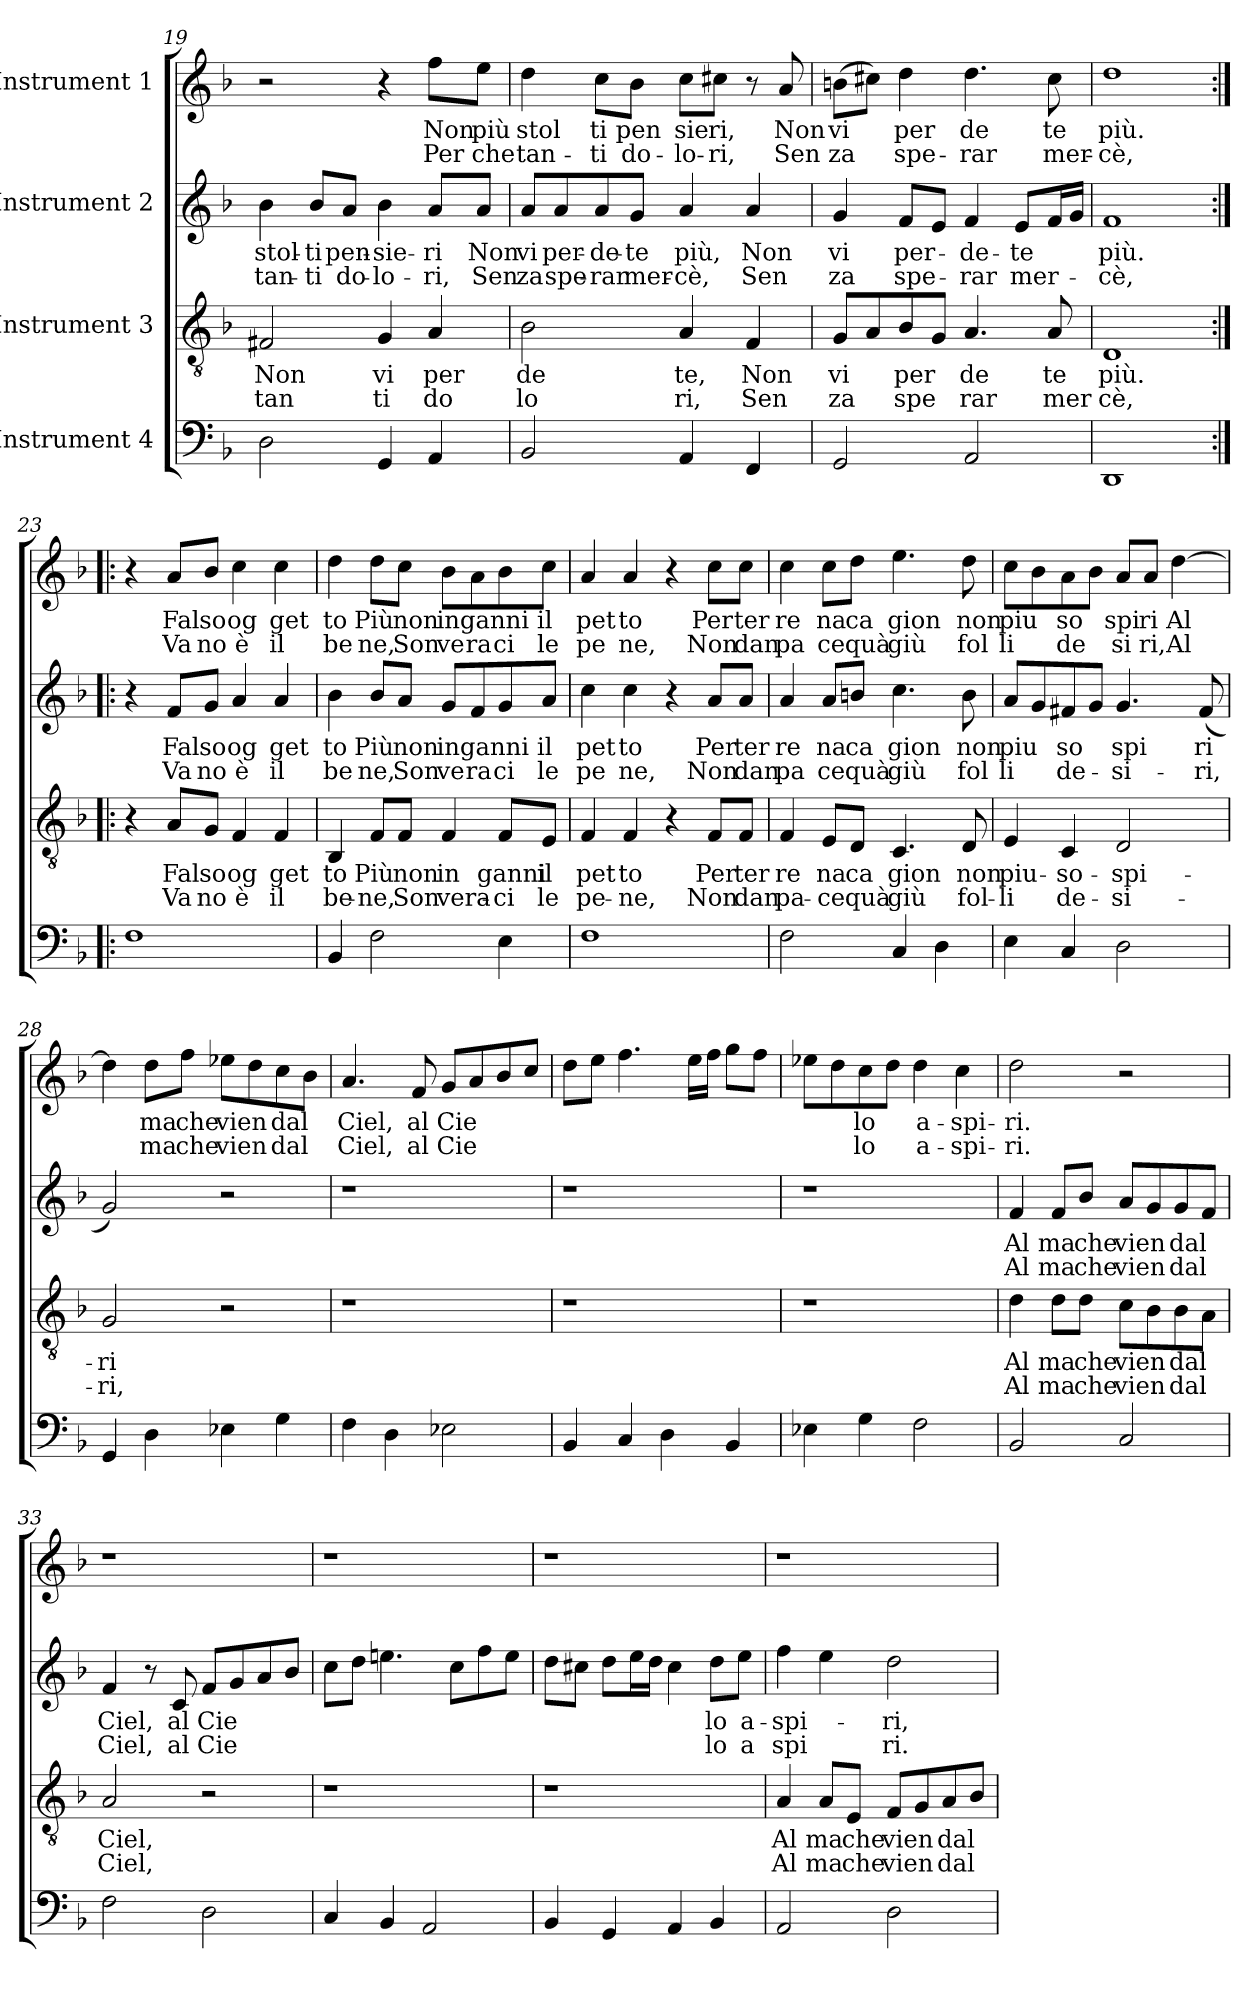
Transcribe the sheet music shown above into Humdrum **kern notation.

**kern	**kern	**text	**text	**kern	**text	**text	**kern	**text	**text
*part4	*part3	*part3	*part3	*part2	*part2	*part2	*part1	*part1	*part1
*staff4	*staff3	*staff3	*staff3	*staff2	*staff2	*staff2	*staff1	*staff1	*staff1
*I"Instrument 4	*I"Instrument 3	*	*	*I"Instrument 2	*	*	*I"Instrument 1	*	*
!!LO:PB:g=z
*clefF4	*clefGv2	*	*	*clefG2	*	*	*clefG2	*	*
*k[b-]	*k[b-]	*	*	*k[b-]	*	*	*k[b-]	*	*
*F:	*F:	*	*	*F:	*	*	*F:	*	*
=19	=19	=19	=19	=19	=19	=19	=19	=19	=19
!	!	!LO:LY:b	!LO:LY:b	!	!LO:LY:b	!LO:LY:b	!	!	!
2D\	2F#X/	Non	tan	4b-\	stol-	-tan-	2r	.	.
!	!	!	!	!	!LO:LY:b	!LO:LY:b	!	!	!
.	.	.	.	8b-/L	-ti	ti	.	.	.
!	!	!	!	!	!LO:LY:b	!LO:LY:b	!	!	!
.	.	.	.	8a/J	pen-	-do-	.	.	.
!	!	!LO:LY:b	!LO:LY:b	!	!LO:LY:b	!LO:LY:b	!	!	!
4GG/	4G/	vi	ti	4b-\	-sie-	-lo-	4r	.	.
!	!	!LO:LY:b	!LO:LY:b	!	!LO:LY:b	!LO:LY:b	!	!LO:LY:b	!LO:LY:b
4AA/	4A/	per	do	8a/L	-ri	ri,	8ff\L	Non	Per
!	!	!	!	!	!LO:LY:b	!LO:LY:b	!	!LO:LY:b	!LO:LY:b
.	.	.	.	8a/J	Non	Sen	8ee\J	-più	che
=20	=20	=20	=20	=20	=20	=20	=20	=20	=20
!	!	!LO:LY:b	!LO:LY:b	!	!LO:LY:b	!LO:LY:b	!	!LO:LY:b	!LO:LY:b
2BB-/	2B-\	de	lo	8a/L	-vi	za	4dd\	stol	tan-
!	!	!	!	!	!LO:LY:b	!LO:LY:b	!	!	!
.	.	.	.	8a/	per-	-spe-	.	.	.
!	!	!	!	!	!LO:LY:b	!LO:LY:b	!	!LO:LY:b	!LO:LY:b
.	.	.	.	8a/	-de-	-rar	8cc\L	-ti	ti
!	!	!	!	!	!LO:LY:b	!LO:LY:b	!	!LO:LY:b	!LO:LY:b
.	.	.	.	8g/J	te	mer-	8b-\J	pen	do-
!	!	!LO:LY:b	!LO:LY:b	!	!LO:LY:b	!LO:LY:b	!	!LO:LY:b	!LO:LY:b
4AA/	4A/	te,	ri,	4a/	-più,	cè,	8cc\L	-sie	lo-
!	!	!	!	!	!	!	!	!LO:LY:b	!LO:LY:b
.	.	.	.	.	.	.	8cc#X\J	-ri,	ri,
!	!	!LO:LY:b	!LO:LY:b	!	!LO:LY:b	!LO:LY:b	!	!	!
4FF/	4F/	Non	Sen	4a/	Non	Sen	8r	.	.
!	!	!	!	!	!	!	!	!LO:LY:b	!LO:LY:b
.	.	.	.	.	.	.	8a/	Non	Sen
=21	=21	=21	=21	=21	=21	=21	=21	=21	=21
!	!	!LO:LY:b	!LO:LY:b	!	!LO:LY:b	!LO:LY:b	!	!LO:LY:b	!LO:LY:b
2GG/	8G/L	vi	za	4g/	-vi	za	(>8bn\L	-vi	za
.	8A/	.	.	.	.	.	8cc#X\J)	.	.
!	!	!LO:LY:b	!LO:LY:b	!	!LO:LY:b	!LO:LY:b	!	!LO:LY:b	!LO:LY:b
.	8B-/	per	spe	8f/L	per-	-spe-	4dd\	per	spe-
.	8G/J	.	.	8e/J	.	.	.	.	.
!	!	!LO:LY:b	!LO:LY:b	!	!LO:LY:b	!LO:LY:b	!	!LO:LY:b	!LO:LY:b
2AA/	4.A/	de	rar	4f/	-de-	-rar	4.dd\	-de	rar
!	!	!	!	!	!LO:LY:b	!LO:LY:b	!	!	!
.	.	.	.	8e/L	te	mer-	.	.	.
!	!	!LO:LY:b	!LO:LY:b	!	!	!	!	!LO:LY:b	!LO:LY:b
.	8A/	te	mer	16f/L	.	.	8cc#\	te	mer-
.	.	.	.	16g/JJ	.	.	.	.	.
=22	=22	=22	=22	=22	=22	=22	=22	=22	=22
!	!	!LO:LY:b	!LO:LY:b	!	!LO:LY:b	!LO:LY:b	!	!LO:LY:b	!LO:LY:b
1DD	1D	più.	cè,	1f	-più.	cè,	1dd	-più.	cè,
!!LO:LB:g=z
=23:|!|:	=23:|!|:	=23:|!|:	=23:|!|:	=23:|!|:	=23:|!|:	=23:|!|:	=23:|!|:	=23:|!|:	=23:|!|:
1F	4r	.	.	4r	.	.	4r	.	.
!	!	!LO:LY:b	!LO:LY:b	!	!LO:LY:b	!LO:LY:b	!	!LO:LY:b	!LO:LY:b
.	8A/L	Fal	Va	8f/L	Fal	Va	8a/L	Fal	Va
!	!	!LO:LY:b	!LO:LY:b	!	!LO:LY:b	!LO:LY:b	!	!LO:LY:b	!LO:LY:b
.	8G/J	-so	no	8g/J	so	no	8b-/J	so	no
!	!	!LO:LY:b	!LO:LY:b	!	!LO:LY:b	!LO:LY:b	!	!LO:LY:b	!LO:LY:b
.	4F/	og	è	4a/	og	è	4cc\	og	è
!	!	!LO:LY:b	!LO:LY:b	!	!LO:LY:b	!LO:LY:b	!	!LO:LY:b	!LO:LY:b
.	4F/	get	il	4a/	get	il	4cc\	get	il
=24	=24	=24	=24	=24	=24	=24	=24	=24	=24
!	!	!LO:LY:b	!LO:LY:b	!	!LO:LY:b	!LO:LY:b	!	!LO:LY:b	!LO:LY:b
4BB-/	4BB-/	to	be-	4b-\	to	be	4dd\	to	be
!	!	!LO:LY:b	!LO:LY:b	!	!LO:LY:b	!LO:LY:b	!	!LO:LY:b	!LO:LY:b
2F\	8F/L	-Più	ne,	8b-/L	Più	ne,	8dd\L	Più	ne,
!	!	!LO:LY:b	!LO:LY:b	!	!LO:LY:b	!LO:LY:b	!	!LO:LY:b	!LO:LY:b
.	8F/J	non	Son	8a/J	non	Son	8cc\J	non	Son
!	!	!LO:LY:b	!LO:LY:b	!	!LO:LY:b	!LO:LY:b	!	!LO:LY:b	!LO:LY:b
.	4F/	in	vera-	8g/L	inganni	ve	8b-\L	inganni	ve
!	!	!	!	!	!	!LO:LY:b	!	!	!LO:LY:b
.	.	.	.	8f/	.	ra	8a\	.	ra
!	!	!LO:LY:b	!LO:LY:b	!	!	!LO:LY:b	!	!	!LO:LY:b
4E\	8F/L	-ganni	ci	8g/	.	ci	8b-\	.	ci
!	!	!LO:LY:b	!LO:LY:b	!	!LO:LY:b	!LO:LY:b	!	!LO:LY:b	!LO:LY:b
.	8E/J	il	le	8a/J	il	le	8cc\J	il	le
=25	=25	=25	=25	=25	=25	=25	=25	=25	=25
!	!	!LO:LY:b	!LO:LY:b	!	!LO:LY:b	!LO:LY:b	!	!LO:LY:b	!LO:LY:b
1F	4F/	pet	pe-	4cc\	pet	pe	4a/	pet	pe
!	!	!LO:LY:b	!LO:LY:b	!	!LO:LY:b	!LO:LY:b	!	!LO:LY:b	!LO:LY:b
.	4F/	-to	ne,	4cc\	to	ne,	4a/	to	ne,
.	4r	.	.	4r	.	.	4r	.	.
!	!	!LO:LY:b	!LO:LY:b	!	!LO:LY:b	!LO:LY:b	!	!LO:LY:b	!LO:LY:b
.	8F/L	Per	Non	8a/L	Per	Non	8cc\L	Per	Non
!	!	!LO:LY:b	!LO:LY:b	!	!LO:LY:b	!LO:LY:b	!	!LO:LY:b	!LO:LY:b
.	8F/J	ter	dan	8a/J	ter	dan	8cc\J	ter	dan
=26	=26	=26	=26	=26	=26	=26	=26	=26	=26
!	!	!LO:LY:b	!LO:LY:b	!	!LO:LY:b	!LO:LY:b	!	!LO:LY:b	!LO:LY:b
2F\	4F/	re	pa-	4a/	re	pa	4cc\	re	pa
!	!	!LO:LY:b	!LO:LY:b	!	!LO:LY:b	!LO:LY:b	!	!LO:LY:b	!LO:LY:b
.	8E/L	-na	ce	8a/L	na	ce	8cc\L	na	ce
!	!	!LO:LY:b	!LO:LY:b	!	!LO:LY:b	!LO:LY:b	!	!LO:LY:b	!LO:LY:b
.	8D/J	ca	quà	8bn/J	ca	quà	8dd\J	ca	quà
!	!	!LO:LY:b	!LO:LY:b	!	!LO:LY:b	!LO:LY:b	!	!LO:LY:b	!LO:LY:b
4C/	4.C/	gion	giù	4.cc\	gion	giù	4.ee\	gion	giù
4D\	.	.	.	.	.	.	.	.	.
!	!	!LO:LY:b	!LO:LY:b	!	!LO:LY:b	!LO:LY:b	!	!LO:LY:b	!LO:LY:b
.	8D/	non	fol-	8b\	non	fol	8dd\	non	fol
!!LO:PB:g=z
=27	=27	=27	=27	=27	=27	=27	=27	=27	=27
!	!	!LO:LY:b	!LO:LY:b	!	!LO:LY:b	!LO:LY:b	!	!LO:LY:b	!LO:LY:b
4E\	4E/	-piu-	-li	8a/L	piu	li	8cc\L	piu	li
.	.	.	.	8g/	.	.	8b-\	.	.
!	!	!LO:LY:b	!LO:LY:b	!	!LO:LY:b	!LO:LY:b	!	!LO:LY:b	!LO:LY:b
4C/	4C/	so-	-de-	8f#X/	so	de-	8a\	so	de
.	.	.	.	8g/J	.	.	8b-\J	.	.
!	!	!LO:LY:b	!LO:LY:b	!	!LO:LY:b	!LO:LY:b	!	!LO:LY:b	!LO:LY:b
2D\	2D/	-spi-	-si-	4.g/	-spi	si-	8a/L	spi	si
!	!	!	!	!	!	!	!	!LO:LY:b	!LO:LY:b
.	.	.	.	.	.	.	8a/J	ri	ri,
!	!	!	!	!	!	!	!	!LO:LY:b	!LO:LY:b
.	.	.	.	.	.	.	[>4dd\	Al	Al
!	!	!	!	!	!LO:LY:b	!LO:LY:b	!	!	!
.	.	.	.	(<8f#/	-ri	ri,	.	.	.
=28	=28	=28	=28	=28	=28	=28	=28	=28	=28
!	!	!LO:LY:b	!LO:LY:b	!	!	!	!	!	!
4GG/	2G/	-ri	ri,	2g/)	.	.	4dd\]	.	.
!	!	!	!	!	!	!	!	!LO:LY:b	!LO:LY:b
4D\	.	.	.	.	.	.	8dd\L	ma	ma
!	!	!	!	!	!	!	!	!LO:LY:b	!LO:LY:b
.	.	.	.	.	.	.	8ff\J	che	che
!	!	!	!	!	!	!	!	!LO:LY:b	!LO:LY:b
4E-X\	2r	.	.	2r	.	.	8ee-X\L	vien	vien
.	.	.	.	.	.	.	8dd\	.	.
!	!	!	!	!	!	!	!	!LO:LY:b	!LO:LY:b
4G\	.	.	.	.	.	.	8cc\	dal	dal
.	.	.	.	.	.	.	8b-\J	.	.
=29	=29	=29	=29	=29	=29	=29	=29	=29	=29
!	!	!	!	!	!	!	!	!LO:LY:b	!LO:LY:b
4F\	1r	.	.	1r	.	.	4.a/	Ciel,	Ciel,
4D\	.	.	.	.	.	.	.	.	.
!	!	!	!	!	!	!	!	!LO:LY:b	!LO:LY:b
.	.	.	.	.	.	.	8f/	al	al
!	!	!	!	!	!	!	!	!LO:LY:b	!LO:LY:b
2E-X\	.	.	.	.	.	.	8g/L	Cie	Cie
.	.	.	.	.	.	.	8a/	.	.
.	.	.	.	.	.	.	8b-/	.	.
.	.	.	.	.	.	.	8cc/J	.	.
=30	=30	=30	=30	=30	=30	=30	=30	=30	=30
4BB-/	1r	.	.	1r	.	.	8dd\L	.	.
.	.	.	.	.	.	.	8ee\J	.	.
4C/	.	.	.	.	.	.	4.ff\	.	.
4D\	.	.	.	.	.	.	.	.	.
.	.	.	.	.	.	.	16ee\LL	.	.
.	.	.	.	.	.	.	16ff\JJ	.	.
4BB-/	.	.	.	.	.	.	8gg\L	.	.
.	.	.	.	.	.	.	8ff\J	.	.
!!LO:PB:g=z
=31	=31	=31	=31	=31	=31	=31	=31	=31	=31
4E-X\	1r	.	.	1r	.	.	8ee-X\L	.	.
.	.	.	.	.	.	.	8dd\	.	.
!	!	!	!	!	!	!	!	!LO:LY:b	!LO:LY:b
4G\	.	.	.	.	.	.	8cc\	lo	lo
.	.	.	.	.	.	.	8dd\J	.	.
!	!	!	!	!	!	!	!	!LO:LY:b	!LO:LY:b
2F\	.	.	.	.	.	.	4dd\	a-	-a-
!	!	!	!	!	!	!	!	!LO:LY:b	!LO:LY:b
.	.	.	.	.	.	.	4cc\	-spi-	-spi-
=32	=32	=32	=32	=32	=32	=32	=32	=32	=32
!	!	!LO:LY:b	!LO:LY:b	!	!LO:LY:b	!LO:LY:b	!	!LO:LY:b	!LO:LY:b
2BB-/	4d\	Al	Al	4f/	Al	Al	2dd\	-ri.	ri.
!	!	!LO:LY:b	!LO:LY:b	!	!LO:LY:b	!LO:LY:b	!	!	!
.	8d\L	-ma	ma	8f/L	-ma	ma	.	.	.
!	!	!LO:LY:b	!LO:LY:b	!	!LO:LY:b	!LO:LY:b	!	!	!
.	8d\J	che	che	8b-/J	che	che	.	.	.
!	!	!LO:LY:b	!LO:LY:b	!	!LO:LY:b	!LO:LY:b	!	!	!
2C/	8c\L	vien	vien	8a/L	vien	vien	2r	.	.
.	8B-\	.	.	8g/	.	.	.	.	.
!	!	!LO:LY:b	!LO:LY:b	!	!LO:LY:b	!LO:LY:b	!	!	!
.	8B-\	dal	dal	8g/	dal	dal	.	.	.
.	8A\J	.	.	8f/J	.	.	.	.	.
=33	=33	=33	=33	=33	=33	=33	=33	=33	=33
!	!	!LO:LY:b	!LO:LY:b	!	!LO:LY:b	!LO:LY:b	!	!	!
2F\	2A/	Ciel,	Ciel,	4f/	Ciel,	Ciel,	1r	.	.
.	.	.	.	8r	.	.	.	.	.
!	!	!	!	!	!LO:LY:b	!LO:LY:b	!	!	!
.	.	.	.	8c/	al	al	.	.	.
!	!	!	!	!	!LO:LY:b	!LO:LY:b	!	!	!
2D\	2r	.	.	8f/L	Cie	Cie	.	.	.
.	.	.	.	8g/	.	.	.	.	.
.	.	.	.	8a/	.	.	.	.	.
.	.	.	.	8b-/J	.	.	.	.	.
=34	=34	=34	=34	=34	=34	=34	=34	=34	=34
4C/	1r	.	.	8cc\L	.	.	1r	.	.
.	.	.	.	8dd\J	.	.	.	.	.
4BB-/	.	.	.	4.een\	.	.	.	.	.
2AA/	.	.	.	.	.	.	.	.	.
.	.	.	.	8cc\L	.	.	.	.	.
.	.	.	.	8ff\	.	.	.	.	.
.	.	.	.	8ee\J	.	.	.	.	.
!!LO:LB:g=z
=35	=35	=35	=35	=35	=35	=35	=35	=35	=35
4BB-/	1r	.	.	8dd\L	.	.	1r	.	.
.	.	.	.	8cc#X\J	.	.	.	.	.
4GG/	.	.	.	8dd\L	.	.	.	.	.
.	.	.	.	16ee\L	.	.	.	.	.
.	.	.	.	16dd\JJ	.	.	.	.	.
4AA/	.	.	.	4cc#\	.	.	.	.	.
!	!	!	!	!	!LO:LY:b	!LO:LY:b	!	!	!
4BB-/	.	.	.	8dd\L	-lo	lo	.	.	.
!	!	!	!	!	!LO:LY:b	!LO:LY:b	!	!	!
.	.	.	.	8ee\J	a-	-a	.	.	.
=36	=36	=36	=36	=36	=36	=36	=36	=36	=36
!	!	!LO:LY:b	!LO:LY:b	!	!LO:LY:b	!LO:LY:b	!	!	!
2AA/	4A/	Al	Al	4ff\	spi-	-spi	1r	.	.
!	!	!LO:LY:b	!LO:LY:b	!	!	!	!	!	!
.	8A/L	ma	ma	4ee\	.	.	.	.	.
!	!	!LO:LY:b	!LO:LY:b	!	!	!	!	!	!
.	8E/J	che	che	.	.	.	.	.	.
!	!	!LO:LY:b	!LO:LY:b	!	!LO:LY:b	!LO:LY:b	!	!	!
2D\	8F/L	vien	vien	2dd\	ri,	ri.	.	.	.
.	8G/	.	.	.	.	.	.	.	.
!	!	!LO:LY:b	!LO:LY:b	!	!	!	!	!	!
.	8A/	dal	dal	.	.	.	.	.	.
.	8B-/J	.	.	.	.	.	.	.	.
=	=	=	=	=	=	=	=	=	=
*-	*-	*-	*-	*-	*-	*-	*-	*-	*-
